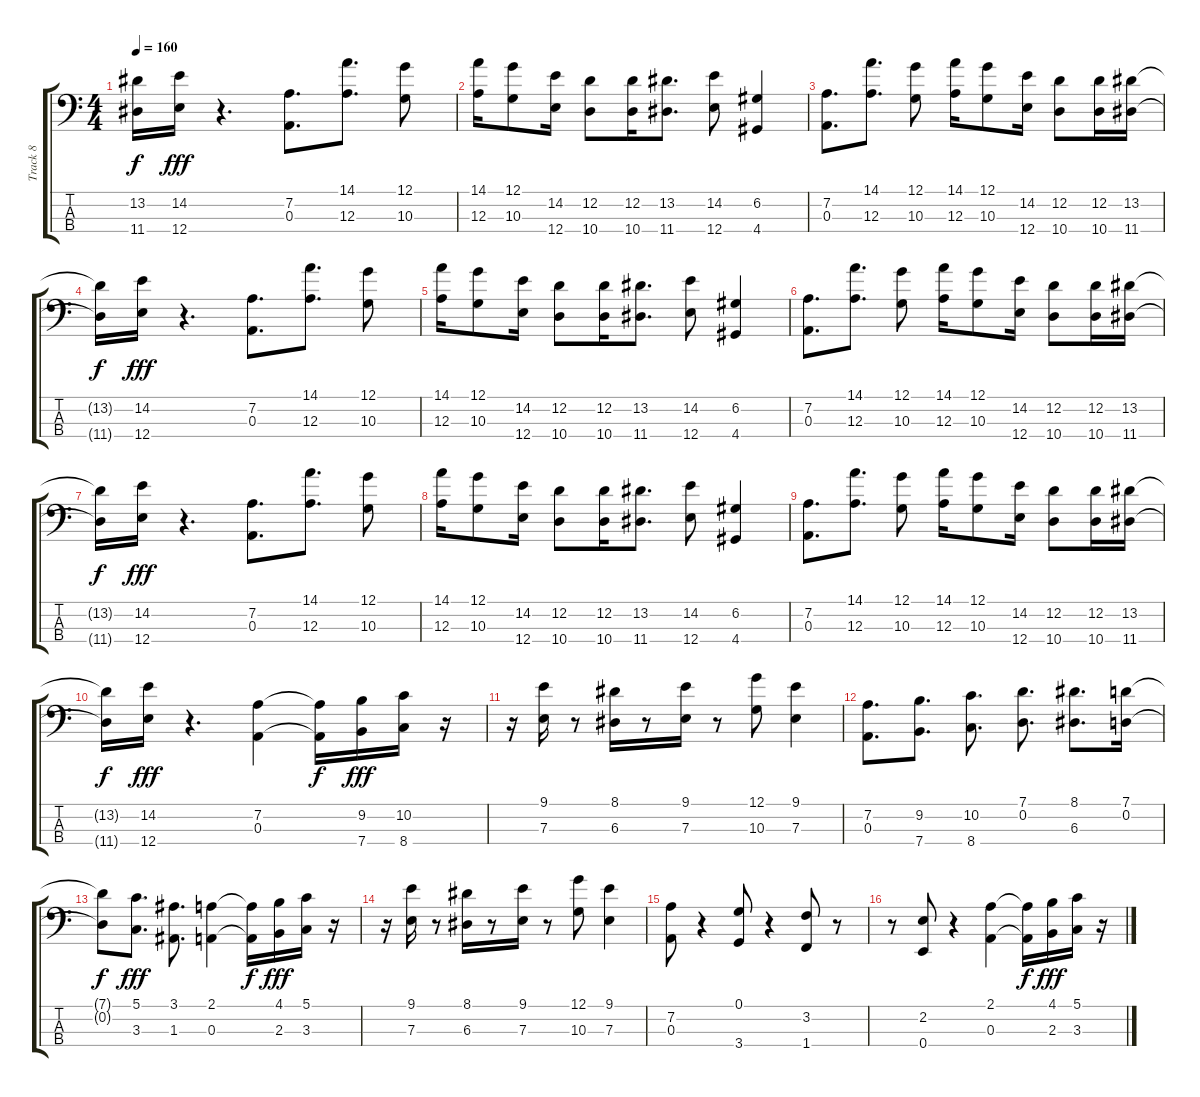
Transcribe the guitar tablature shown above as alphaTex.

\track ("Track 8" "Track 8") {instrument slapbass2}
\staff {score tabs}
\tuning (G2 D2 A1 E1) {hide}
\ts (4 4)
\tempo 160
\clef f4
\ks c
(13.2{t} 11.4{t}).16{dy f} (14.2 12.4).16{dy fff} r.4{d} (7.2 0.3).8{d} (14.1 12.3).8{d} (12.1 10.3).8 |
(14.1 12.3).16 (12.1 10.3).8 (14.2 12.4).16 (12.2 10.4).8 (12.2 10.4).16 (13.2 11.4).8{d} (14.2 12.4).8 (6.2 4.4).4 |
(7.2 0.3).8{d} (14.1 12.3).8{d} (12.1 10.3).8 (14.1 12.3).16 (12.1 10.3).8 (14.2 12.4).16 (12.2 10.4).8 (12.2 10.4).16 (13.2 11.4).16 |
(13.2{t} 11.4{t}).16{dy f} (14.2 12.4).16{dy fff} r.4{d} (7.2 0.3).8{d} (14.1 12.3).8{d} (12.1 10.3).8 |
(14.1 12.3).16 (12.1 10.3).8 (14.2 12.4).16 (12.2 10.4).8 (12.2 10.4).16 (13.2 11.4).8{d} (14.2 12.4).8 (6.2 4.4).4 |
(7.2 0.3).8{d} (14.1 12.3).8{d} (12.1 10.3).8 (14.1 12.3).16 (12.1 10.3).8 (14.2 12.4).16 (12.2 10.4).8 (12.2 10.4).16 (13.2 11.4).16 |
(13.2{t} 11.4{t}).16{dy f} (14.2 12.4).16{dy fff} r.4{d} (7.2 0.3).8{d} (14.1 12.3).8{d} (12.1 10.3).8 |
(14.1 12.3).16 (12.1 10.3).8 (14.2 12.4).16 (12.2 10.4).8 (12.2 10.4).16 (13.2 11.4).8{d} (14.2 12.4).8 (6.2 4.4).4 |
(7.2 0.3).8{d} (14.1 12.3).8{d} (12.1 10.3).8 (14.1 12.3).16 (12.1 10.3).8 (14.2 12.4).16 (12.2 10.4).8 (12.2 10.4).16 (13.2 11.4).16 |
(13.2{t} 11.4{t}).16{dy f} (14.2 12.4).16{dy fff} r.4{d} (7.2 0.3).4{volume 16 balance 4} (7.2{t} 0.3{t}).16{dy f} (9.2 7.4).16{dy fff} (10.2 8.4).16 r.16 |
r.16 (9.1 7.3).16 r.8 (8.1 6.3).16 r.8 (9.1 7.3).16 r.8 (12.1 10.3).8 (9.1 7.3).4 |
(7.2 0.3).8{d} (9.2 7.4).8{d} (10.2 8.4).8{d} (7.1 0.2).8{d} (8.1 6.3).8{d} (7.1 0.2).16 |
(7.1{t} 0.2{t}).8{dy f} (5.1 3.3).8{d dy fff} (3.1 1.3).8{d} (2.1 0.3).4{volume 16 balance 4} (2.1{t} 0.3{t}).16{dy f} (4.1 2.3).16{dy fff} (5.1 3.3).16 r.16 |
r.16 (9.1 7.3).16 r.8 (8.1 6.3).16 r.8 (9.1 7.3).16 r.8 (12.1 10.3).8 (9.1 7.3).4 |
(7.2 0.3).8 r.4 (0.1 3.4).8 r.4 (3.2 1.4).8 r.8 |
r.8 (2.2 0.4).8 r.4 (2.1 0.3).4{volume 16 balance 4} (2.1{t} 0.3{t}).16{dy f} (4.1 2.3).16{dy fff} (5.1 3.3).16 r.16
